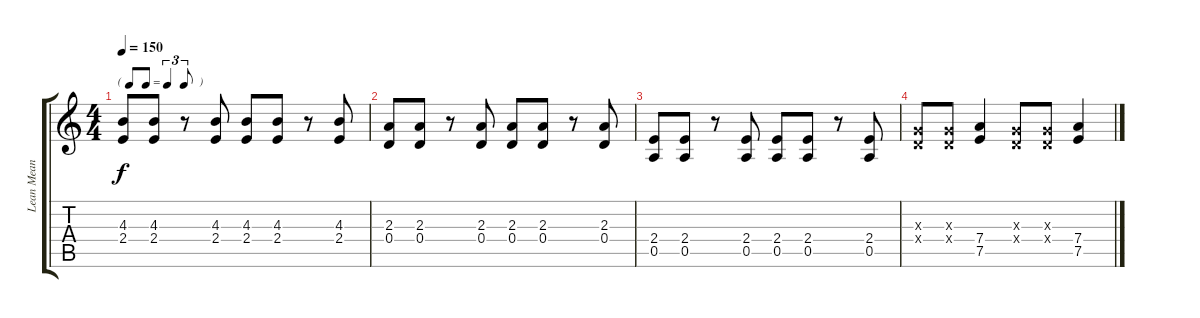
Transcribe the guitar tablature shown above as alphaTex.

\track ("Lean Mean Lead Machine" "Lean Mean ") {instrument electricguitarclean}
\staff {score tabs}
\tuning (E4 B3 G3 D3 A2 E2) {hide}
\ts (4 4)
\tf triplet8th
\tempo 150
\clef g2
\ks c
(4.3 2.4).8{dy f} (4.3 2.4).8 r.8 (4.3 2.4).8 (4.3 2.4).8 (4.3 2.4).8 r.8 (4.3 2.4).8 |
(2.3 0.4).8 (2.3 0.4).8 r.8 (2.3 0.4).8 (2.3 0.4).8 (2.3 0.4).8 r.8 (2.3 0.4).8 |
(2.4 0.5).8 (2.4 0.5).8 r.8 (2.4 0.5).8 (2.4 0.5).8 (2.4 0.5).8 r.8 (2.4 0.5).8 |
(0.3{x} 0.4{x}).8{instrument electricguitarclean} (0.3{x} 0.4{x}).8 (7.4 7.5).4 (0.3{x} 0.4{x}).8 (0.3{x} 0.4{x}).8 (7.4 7.5).4
